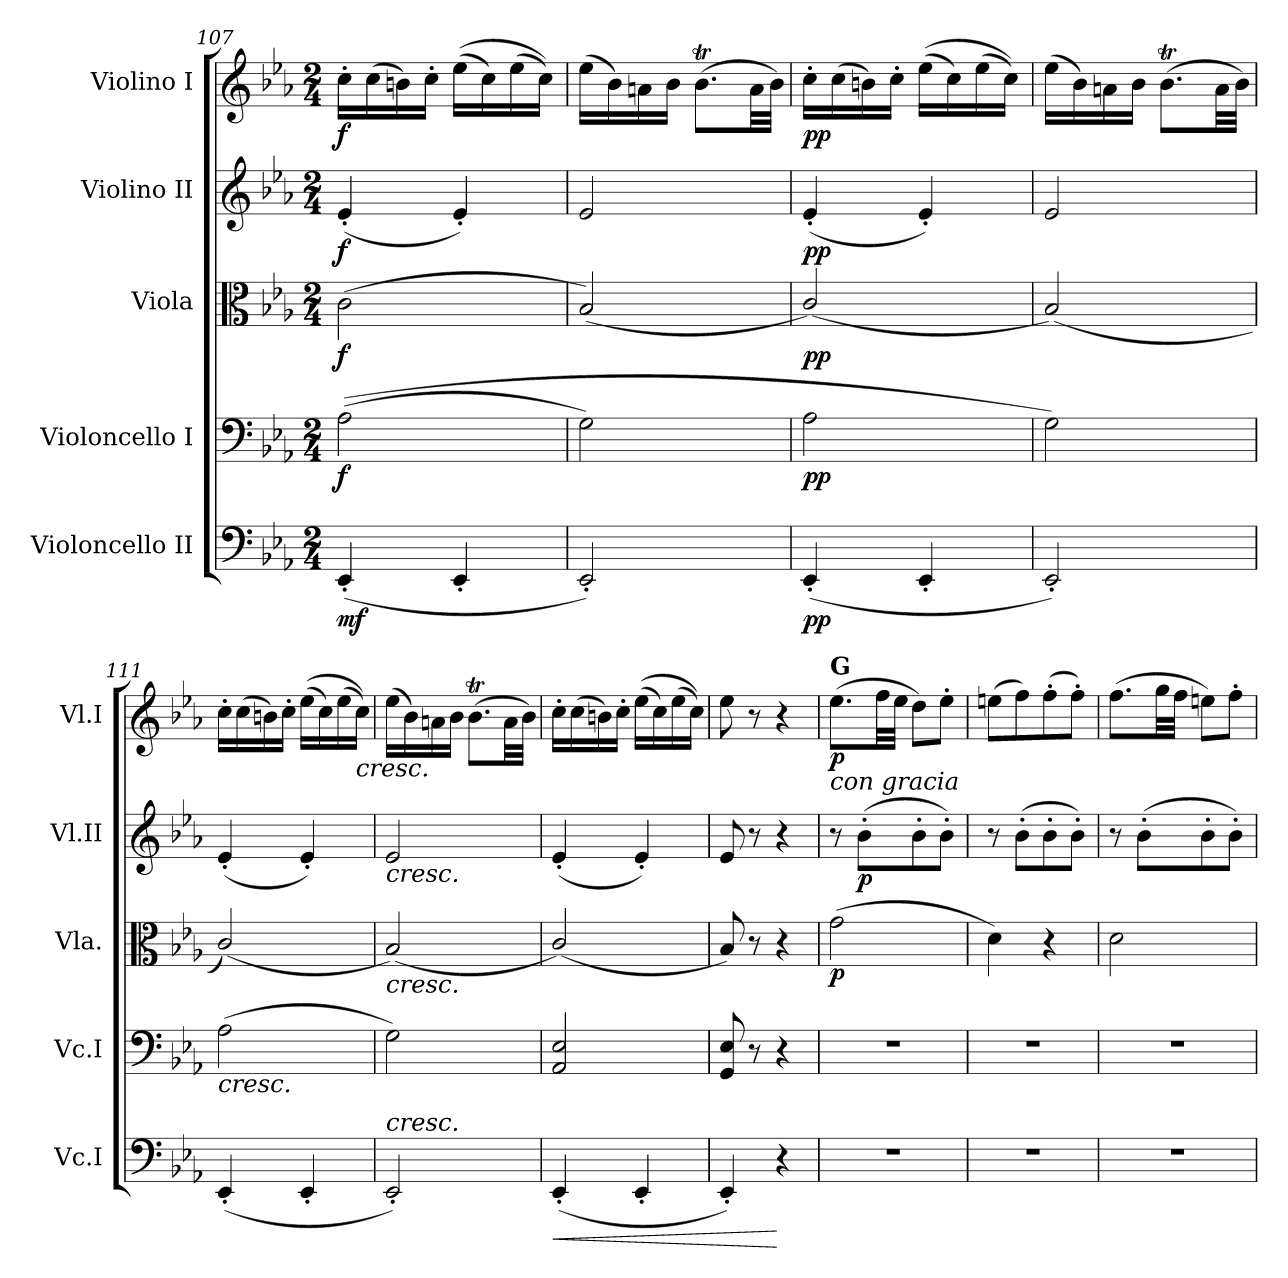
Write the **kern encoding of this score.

**kern	**dynam	**kern	**dynam	**kern	**dynam	**kern	**dynam	**kern	**dynam
*part5	*part5	*part4	*part4	*part3	*part3	*part2	*part2	*part1	*part1
*staff5	*staff5	*staff4	*staff4	*staff3	*staff3	*staff2	*staff2	*staff1	*staff1
*I"Violoncello II	*	*I"Violoncello I	*	*I"Viola	*	*I"Violino II	*	*I"Violino I	*
*I'Vc.I	*	*I'Vc.I	*	*I'Vla.	*	*I'Vl.II	*	*I'Vl.I	*
*clefF4	*	*clefF4	*	*clefC3	*	*clefG2	*	*clefG2	*
*k[b-e-a-]	*	*k[b-e-a-]	*	*k[b-e-a-]	*	*k[b-e-a-]	*	*k[b-e-a-]	*
*M2/4	*	*M2/4	*	*M2/4	*	*M2/4	*	*M2/4	*
=107	=107	=107	=107	=107	=107	=107	=107	=107	=107
!	!LO:DY:b	!	!LO:DY:b	!	!LO:DY:b	!	!LO:DY:b	!	!LO:DY:b
(<4EE-'/	mf	(>(>2A-\	f	(>2c\	f	(<4e-'/	f	16cc'\LL	f
.	.	.	.	.	.	.	.	(>16cc\	.
.	.	.	.	.	.	.	.	16bn\)	.
.	.	.	.	.	.	.	.	16cc'\JJ	.
4EE-'/	.	.	.	.	.	4e-'/)	.	(>(>16ee-\LL	.
.	.	.	.	.	.	.	.	16cc\)	.
.	.	.	.	.	.	.	.	(>16ee-\	.
.	.	.	.	.	.	.	.	16cc\JJ))	.
=108	=108	=108	=108	=108	=108	=108	=108	=108	=108
2EE-'/)	.	2G\)	.	(<2B-/)	.	2e-/	.	(>16ee-\LL	.
.	.	.	.	.	.	.	.	16b-\)	.
.	.	.	.	.	.	.	.	16an\	.
.	.	.	.	.	.	.	.	16b-\JJ	.
.	.	.	.	.	.	.	.	(>8.b-T\L	.
.	.	.	.	.	.	.	.	32a\LL	.
.	.	.	.	.	.	.	.	32b-\JJJ)	.
=109	=109	=109	=109	=109	=109	=109	=109	=109	=109
!	!LO:DY:b	!	!LO:DY:b	!	!LO:DY:b	!	!LO:DY:b	!	!LO:DY:b
(<4EE-'/	pp	2A-\	pp	(<2c/)	pp	(<4e-'/	pp	16cc'\LL	pp
.	.	.	.	.	.	.	.	(>16cc\	.
.	.	.	.	.	.	.	.	16bn\)	.
.	.	.	.	.	.	.	.	16cc'\JJ	.
4EE-'/	.	.	.	.	.	4e-'/)	.	(>(>16ee-\LL	.
.	.	.	.	.	.	.	.	16cc\)	.
.	.	.	.	.	.	.	.	(>16ee-\	.
.	.	.	.	.	.	.	.	16cc\JJ))	.
!!LO:PB:g=z
=110	=110	=110	=110	=110	=110	=110	=110	=110	=110
2EE-'/)	.	2G\)	.	(<2B-/)	.	2e-/	.	(>16ee-\LL	.
.	.	.	.	.	.	.	.	16b-\)	.
.	.	.	.	.	.	.	.	16an\	.
.	.	.	.	.	.	.	.	16b-\JJ	.
.	.	.	.	.	.	.	.	(>8.b-T\L	.
.	.	.	.	.	.	.	.	32a\LL	.
.	.	.	.	.	.	.	.	32b-\JJJ)	.
=111	=111	=111	=111	=111	=111	=111	=111	=111	=111
!	!	!LO:TX:b:i:t=cresc.	!	!	!	!	!	!	!
(<4EE-'/	.	(>2A-\	.	(<2c/)	.	(<4e-'/	.	16cc'\LL	.
.	.	.	.	.	.	.	.	(>16cc\	.
.	.	.	.	.	.	.	.	16bn\)	.
.	.	.	.	.	.	.	.	16cc'\JJ	.
4EE-'/	.	.	.	.	.	4e-'/)	.	(>(>16ee-\LL	.
.	.	.	.	.	.	.	.	16cc\)	.
.	.	.	.	.	.	.	.	(>16ee-\	.
!	!	!	!	!	!	!	!	!LO:TX:b:i:t=cresc.	!
.	.	.	.	.	.	.	.	16cc\JJ))	.
=112	=112	=112	=112	=112	=112	=112	=112	=112	=112
!	!	!	!	!	!	!LO:TX:b:i:t=cresc.	!	!	!
!	!	!	!	!LO:TX:b:i:t=cresc.	!	!	!	!	!
!LO:TX:a:i:t=cresc.	!	!	!	!	!	!	!	!	!
2EE-'/)	.	2G\)	.	(<2B-/)	.	2e-/	.	(>16ee-\LL	.
.	.	.	.	.	.	.	.	16b-\)	.
.	.	.	.	.	.	.	.	16an\	.
.	.	.	.	.	.	.	.	16b-\JJ	.
.	.	.	.	.	.	.	.	(>8.b-T\L	.
.	.	.	.	.	.	.	.	32a\LL	.
.	.	.	.	.	.	.	.	32b-\JJJ)	.
=113	=113	=113	=113	=113	=113	=113	=113	=113	=113
!	!LO:HP:b	!	!	!	!	!	!	!	!
(<4EE-'/	<	2AA-/ 2E-/	.	(<2c/)	.	(<4e-'/	.	16cc'\LL	.
.	.	.	.	.	.	.	.	(>16cc\	.
.	.	.	.	.	.	.	.	16bn\)	.
.	.	.	.	.	.	.	.	16cc'\JJ	.
4EE-'/	.	.	.	.	.	4e-'/)	.	(>(>16ee-\LL	.
.	.	.	.	.	.	.	.	16cc\)	.
.	.	.	.	.	.	.	.	(>16ee-\	.
.	.	.	.	.	.	.	.	16cc\JJ))	.
=114	=114	=114	=114	=114	=114	=114	=114	=114	=114
4EE-'/)	.	8GG/ 8E-/	.	8B-/)	.	8e-/	.	8ee-\	.
.	.	8r	.	8r	.	8r	.	8r	.
4r	[	4r	.	4r	.	4r	.	4r	.
=115	=115	=115	=115	=115	=115	=115	=115	=115	=115
!	!	!	!	!	!	!	!	!LO:TX:b:i:t=con gracia	!
!	!	!	!	!	!	!	!	!LO:TX:B:t=G	!
!	!	!	!	!	!LO:DY:b	!	!	!	!LO:DY:b
2r	.	2r	.	(>2g\	p	8r	.	(>8.ee-\L	p
!	!	!	!	!	!	!	!LO:DY:b	!	!
.	.	.	.	.	.	(>8b-'\L	p	.	.
.	.	.	.	.	.	.	.	32ff\LL	.
.	.	.	.	.	.	.	.	32ee-\JJJ	.
.	.	.	.	.	.	8b-'\	.	8dd\L)	.
.	.	.	.	.	.	8b-'\J)	.	8ee-'\J	.
!!LO:LB:g=z
=116	=116	=116	=116	=116	=116	=116	=116	=116	=116
2r	.	2r	.	4d\)	.	8r	.	(>8een\L	.
.	.	.	.	.	.	(>8b-'\L	.	8ff\)	.
.	.	.	.	4r	.	8b-'\	.	(>8ff'\	.
.	.	.	.	.	.	8b-'\J)	.	8ff'\J)	.
=117	=117	=117	=117	=117	=117	=117	=117	=117	=117
2r	.	2r	.	2d\	.	8r	.	(>8.ff\L	.
.	.	.	.	.	.	(>8b-'\L	.	.	.
.	.	.	.	.	.	.	.	32gg\LL	.
.	.	.	.	.	.	.	.	32ff\JJJ	.
.	.	.	.	.	.	8b-'\	.	8een\L)	.
.	.	.	.	.	.	8b-'\J)	.	8ff'\J	.
=	=	=	=	=	=	=	=	=	=
*-	*-	*-	*-	*-	*-	*-	*-	*-	*-
